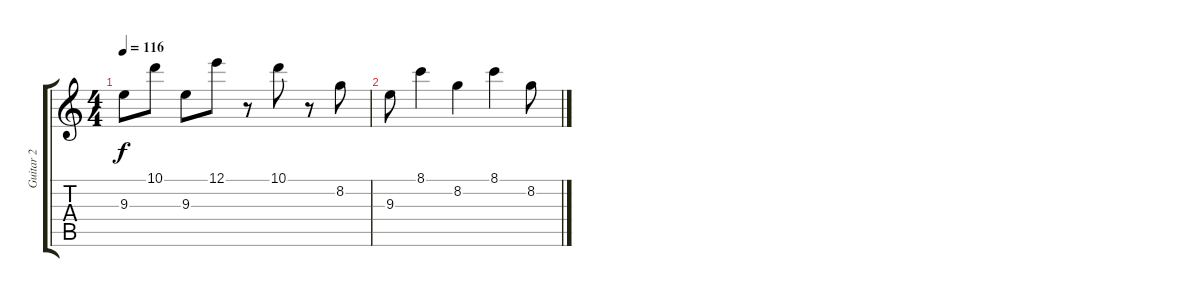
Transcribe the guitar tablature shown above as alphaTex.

\track ("Guitar 2" "Guitar 2") {instrument electricguitarclean}
\staff {score tabs}
\tuning (E4 B3 G3 D3 A2 E2) {hide}
\ts (4 4)
\tempo 116
\clef g2
\ks c
9.3.8{dy f} 10.1.8 9.3.8 12.1.8 r.8 10.1.8 r.8 8.2.8 |
9.3.8 8.1.4 8.2.4 8.1.4 8.2.8
